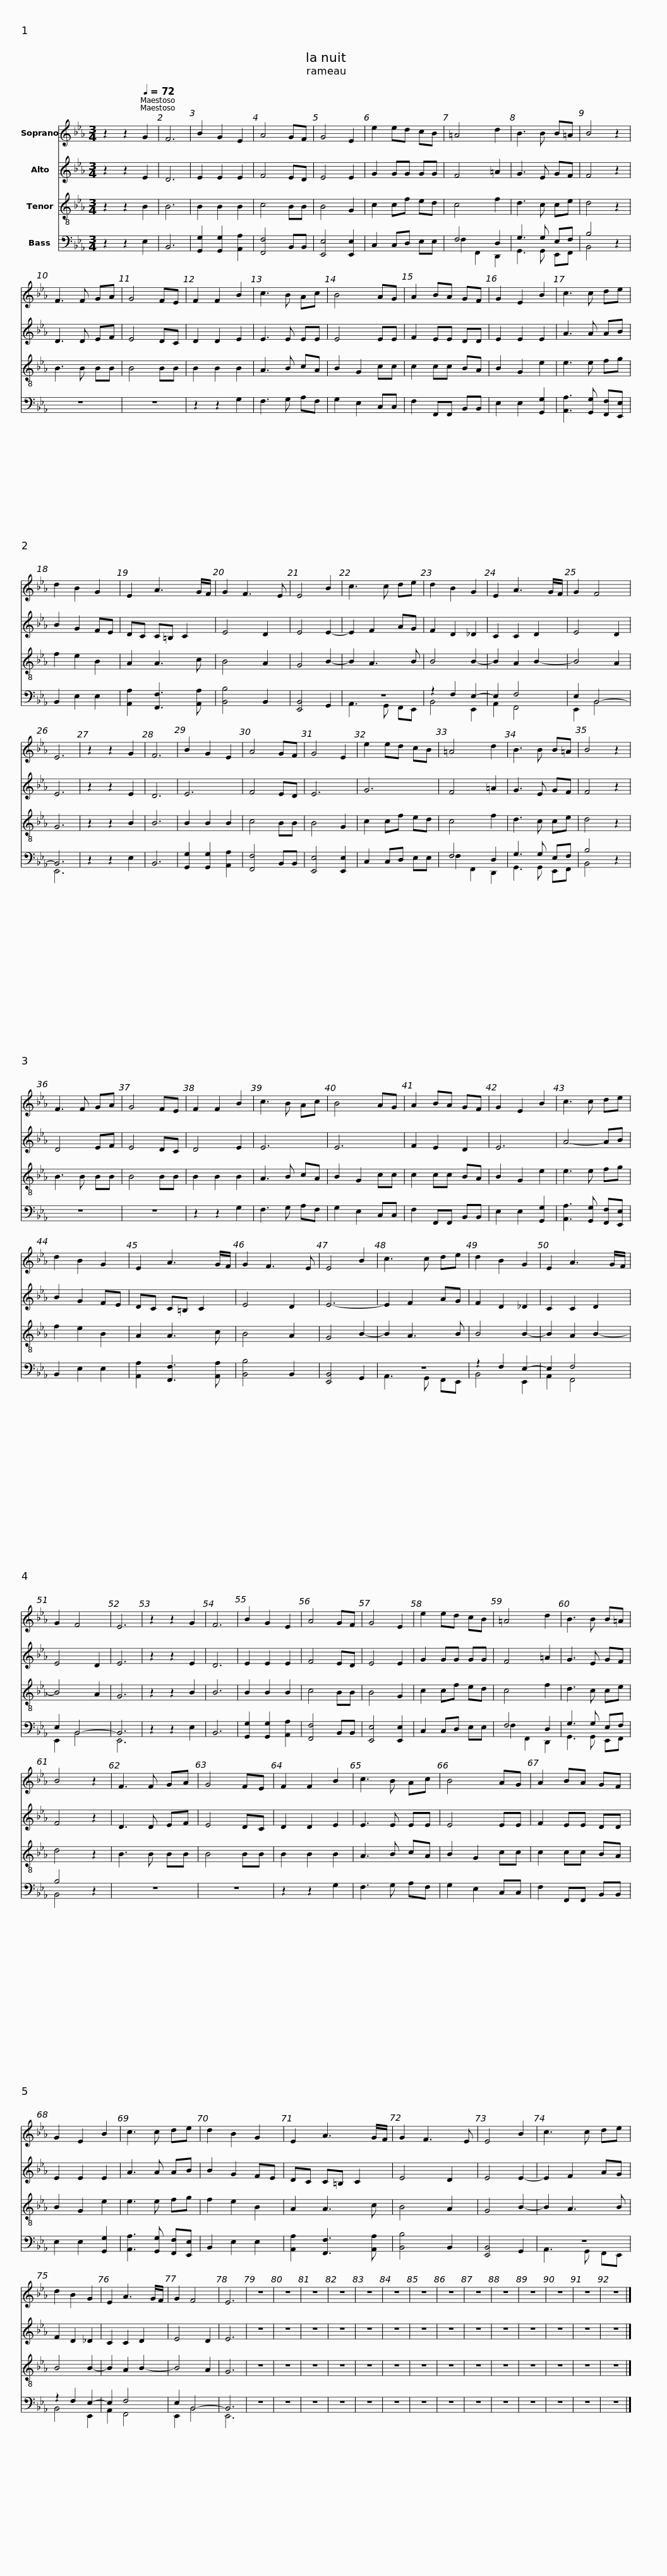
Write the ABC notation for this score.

X:1
%%score 1 2 3 ( 4 5 )
L:1/8
M:3/4
I:linebreak $
K:Eb
V:1 treble
V:2 treble
V:3 treble-8
V:4 bass
V:5 bass
V:1
 z2 z2[Q:1/4=72][Q:1/4=72] G2 | F6 | B2 G2 E2 | A4 GF | G4 E2 | %5
 e2 ed cB | =A4 d2 | B3 B B=A | B4 z2 |$ F3 F GA | %10
 G4 FE | F2 F2 B2 | c3 B Ac | B4 AG | A2 BA GF | %15
 G2 E2 B2 | c3 c de | d2 B2 G2 |$ E2 A3 G/F/ | G2 F3 E | %20
 E4 B2 | c3 c de | d2 B2 G2 | E2 A3 G/F/ | G2 F4 | %25
 E6 | z2 z2 G2 |$ F6 | B2 G2 E2 | A4 GF | %30
 G4 E2 | e2 ed cB | =A4 d2 | B3 B B=A | B4 z2 | %35
 F3 F GA | G4 FE |$ F2 F2 B2 | c3 B Ac | B4 AG | %40
 A2 BA GF | G2 E2 B2 | c3 c de | d2 B2 G2 | E2 A3 G/F/ |$ %45
 G2 F3 E | E4 B2 | c3 c de | d2 B2 G2 | E2 A3 G/F/ | %50
 G2 F4 | E6 | z2 z2 G2 | F6 | B2 G2 E2 | %55
 A4 GF |$ G4 E2 | e2 ed cB | =A4 d2 | B3 B B=A | %60
 B4 z2 | F3 F GA | G4 FE | F2 F2 B2 | c3 B Ac |$ %65
 B4 AG | A2 BA GF | G2 E2 B2 | c3 c de | d2 B2 G2 | %70
 E2 A3 G/F/ | G2 F3 E | E4 B2 |$ c3 c de | d2 B2 G2 | %75
 E2 A3 G/F/ | G2 F4 | E6 | z6 | z6 | %80
 z6 | z6 | z6 | z6 | z6 | %85
 z6 | z6 | z6 | z6 |$ z6 | %90
 z6 | z6 |] %92
V:2
 z2 z2 E2 | D6 | E2 E2 E2 | F4 ED | E4 E2 | %5
 G2 GG GG | F4 =A2 | G3 E GF | F4 z2 |$ D3 D EF | %10
 E4 DC | D2 D2 E2 | E3 E EE | E4 EE | F2 EE DD | %15
 E2 E2 E2 | A3 A AB | B2 G2 FE |$ DC C=B, C2 | E4 D2 | %20
 E4 E2- | E2 F2 AG | F2 D2 _D2 | C2 C2 D2 | E4 D2 | %25
 E6 | z2 z2 E2 |$ D6 | E6 | F4 ED | %30
 E6 | G6 | F4 =A2 | G3 E GF | F4 z2 | %35
 D4 EF | E4 DC |$ D4 E2 | E6 | E6 | %40
 F2 E2 D2 | E6 | A4- AB | B2 G2 FE | DC C=B, C2 |$ %45
 E4 D2 | E6- | E2 F2 AG | F2 D2 _D2 | C2 C2 D2 | %50
 E4 D2 | E6 | z2 z2 E2 | D6 | E2 E2 E2 | %55
 F4 ED |$ E4 E2 | G2 GG GG | F4 =A2 | G3 E GF | %60
 F4 z2 | D3 D EF | E4 DC | D2 D2 E2 | E3 E EE |$ %65
 E4 EE | F2 EE DD | E2 E2 E2 | A3 A AB | B2 G2 FE | %70
 DC C=B, C2 | E4 D2 | E4 E2- |$ E2 F2 AG | F2 D2 _D2 | %75
 C2 C2 D2 | E4 D2 | E6 | z6 | z6 | %80
 z6 | z6 | z6 | z6 | z6 | %85
 z6 | z6 | z6 | z6 |$ z6 | %90
 z6 | z6 |] %92
V:3
 z2 z2 B2 | B6 | B2 B2 B2 | c4 BB | B4 G2 | %5
 c2 cf ed | c4 f2 | d3 c ce | d4 z2 |$ B3 B BB | %10
 B4 BB | B2 B2 B2 | A3 B cA | B2 G2 cc | c2 cc BA | %15
 B2 G2 e2 | e3 e fg | f2 e2 B2 |$ A2 A3 c | B4 A2 | %20
 G4 B2- | B2 A3 B | B4 B2- | B2 A2 B2- | B4 A2 | %25
 G6 | z2 z2 B2 |$ B6 | B2 B2 B2 | c4 BB | %30
 B4 G2 | c2 cf ed | c4 f2 | d3 c ce | d4 z2 | %35
 B3 B BB | B4 BB |$ B2 B2 B2 | A3 B cA | B2 G2 cc | %40
 c2 cc BA | B2 G2 e2 | e3 e fg | f2 e2 B2 | A2 A3 c |$ %45
 B4 A2 | G4 B2- | B2 A3 B | B4 B2- | B2 A2 B2- | %50
 B4 A2 | G6 | z2 z2 B2 | B6 | B2 B2 B2 | %55
 c4 BB |$ B4 G2 | c2 cf ed | c4 f2 | d3 c ce | %60
 d4 z2 | B3 B BB | B4 BB | B2 B2 B2 | A3 B cA |$ %65
 B2 G2 cc | c2 cc BA | B2 G2 e2 | e3 e fg | f2 e2 B2 | %70
 A2 A3 c | B4 A2 | G4 B2- |$ B2 A3 B | B4 B2- | %75
 B2 A2 B2- | B4 A2 | G6 | z6 | z6 | %80
 z6 | z6 | z6 | z6 | z6 | %85
 z6 | z6 | z6 | z6 |$ z6 | %90
 z6 | z6 |] %92
V:4
 z2 z2 E,2 | B,,6 | [G,,G,]2 [G,,G,]2 [A,,A,]2 | [F,,F,]4 B,,B,, | [E,,E,]4 [E,,E,]2 | %5
 C,2 C,D, E,E, | F,4 D,2 | G,3 G, E,F, | B,4 z2 |$ z6 | %10
 z6 | z2 z2 G,2 | F,3 G, A,F, | G,2 E,2 C,C, | F,2 F,,F,, B,,B,, | %15
 E,2 E,2 [G,,G,]2 | [A,,A,]3 [G,,G,] [F,,F,][E,,E,] | B,,2 E,2 E,2 |$ [A,,A,]2 [F,,F,]3 [A,,A,] | [B,,B,]4 B,,2 | %20
 [E,,B,,]4 G,,2 | z6 | z2 F,2 E,2- | E,2 F,4 | E,2 B,,4- | %25
 B,,6 | z2 z2 E,2 |$ B,,6 | [G,,G,]2 [G,,G,]2 [A,,A,]2 | [F,,F,]4 B,,B,, | %30
 [E,,E,]4 [E,,E,]2 | C,2 C,D, E,E, | F,4 D,2 | G,3 G, E,F, | B,4 z2 | %35
 z6 | z6 |$ z2 z2 G,2 | F,3 G, A,F, | G,2 E,2 C,C, | %40
 F,2 F,,F,, B,,B,, | E,2 E,2 [G,,G,]2 | [A,,A,]3 [G,,G,] [F,,F,][E,,E,] | B,,2 E,2 E,2 | [A,,A,]2 [F,,F,]3 [A,,A,] |$ %45
 [B,,B,]4 B,,2 | [E,,B,,]4 G,,2 | z6 | z2 F,2 E,2- | E,2 F,4 | %50
 E,2 B,,4- | B,,6 | z2 z2 E,2 | B,,6 | [G,,G,]2 [G,,G,]2 [A,,A,]2 | %55
 [F,,F,]4 B,,B,, |$ [E,,E,]4 [E,,E,]2 | C,2 C,D, E,E, | F,4 D,2 | G,3 G, E,F, | %60
 B,4 z2 | z6 | z6 | z2 z2 G,2 | F,3 G, A,F, |$ %65
 G,2 E,2 C,C, | F,2 F,,F,, B,,B,, | E,2 E,2 [G,,G,]2 | [A,,A,]3 [G,,G,] [F,,F,][E,,E,] | B,,2 E,2 E,2 | %70
 [A,,A,]2 [F,,F,]3 [A,,A,] | [B,,B,]4 B,,2 | [E,,B,,]4 G,,2 |$ z6 | z2 F,2 E,2- | %75
 E,2 F,4 | E,2 B,,4- | B,,6 | z6 | z6 | %80
 z6 | z6 | z6 | z6 | z6 | %85
 z6 | z6 | z6 | z6 |$ z6 | %90
 z6 | z6 |] %92
V:5
 x6 | x6 | x6 | x6 | x6 | %5
 x6 | F,2 F,,2 D,,2 | G,,3 G,, E,,F,, | B,,4 z2 |$ x6 | %10
 x6 | x6 | x6 | x6 | x6 | %15
 x6 | x6 | x6 |$ x6 | x6 | %20
 x6 | A,,3 G,, F,,E,, | B,,4 E,,2 | A,,2 F,,4 | E,,2 B,,4 | %25
 E,,6 | x6 |$ x6 | x6 | x6 | %30
 x6 | x6 | F,2 F,,2 D,,2 | G,,3 G,, E,,F,, | B,,4 z2 | %35
 x6 | x6 |$ x6 | x6 | x6 | %40
 x6 | x6 | x6 | x6 | x6 |$ %45
 x6 | x6 | A,,3 G,, F,,E,, | B,,4 E,,2 | A,,2 F,,4 | %50
 E,,2 B,,4 | E,,6 | x6 | x6 | x6 | %55
 x6 |$ x6 | x6 | F,2 F,,2 D,,2 | G,,3 G,, E,,F,, | %60
 B,,4 z2 | x6 | x6 | x6 | x6 |$ %65
 x6 | x6 | x6 | x6 | x6 | %70
 x6 | x6 | x6 |$ A,,3 G,, F,,E,, | B,,4 E,,2 | %75
 A,,2 F,,4 | E,,2 B,,4 | E,,6 | x6 | x6 | %80
 x6 | x6 | x6 | x6 | x6 | %85
 x6 | x6 | x6 | x6 |$ x6 | %90
 x6 | x6 |] %92
